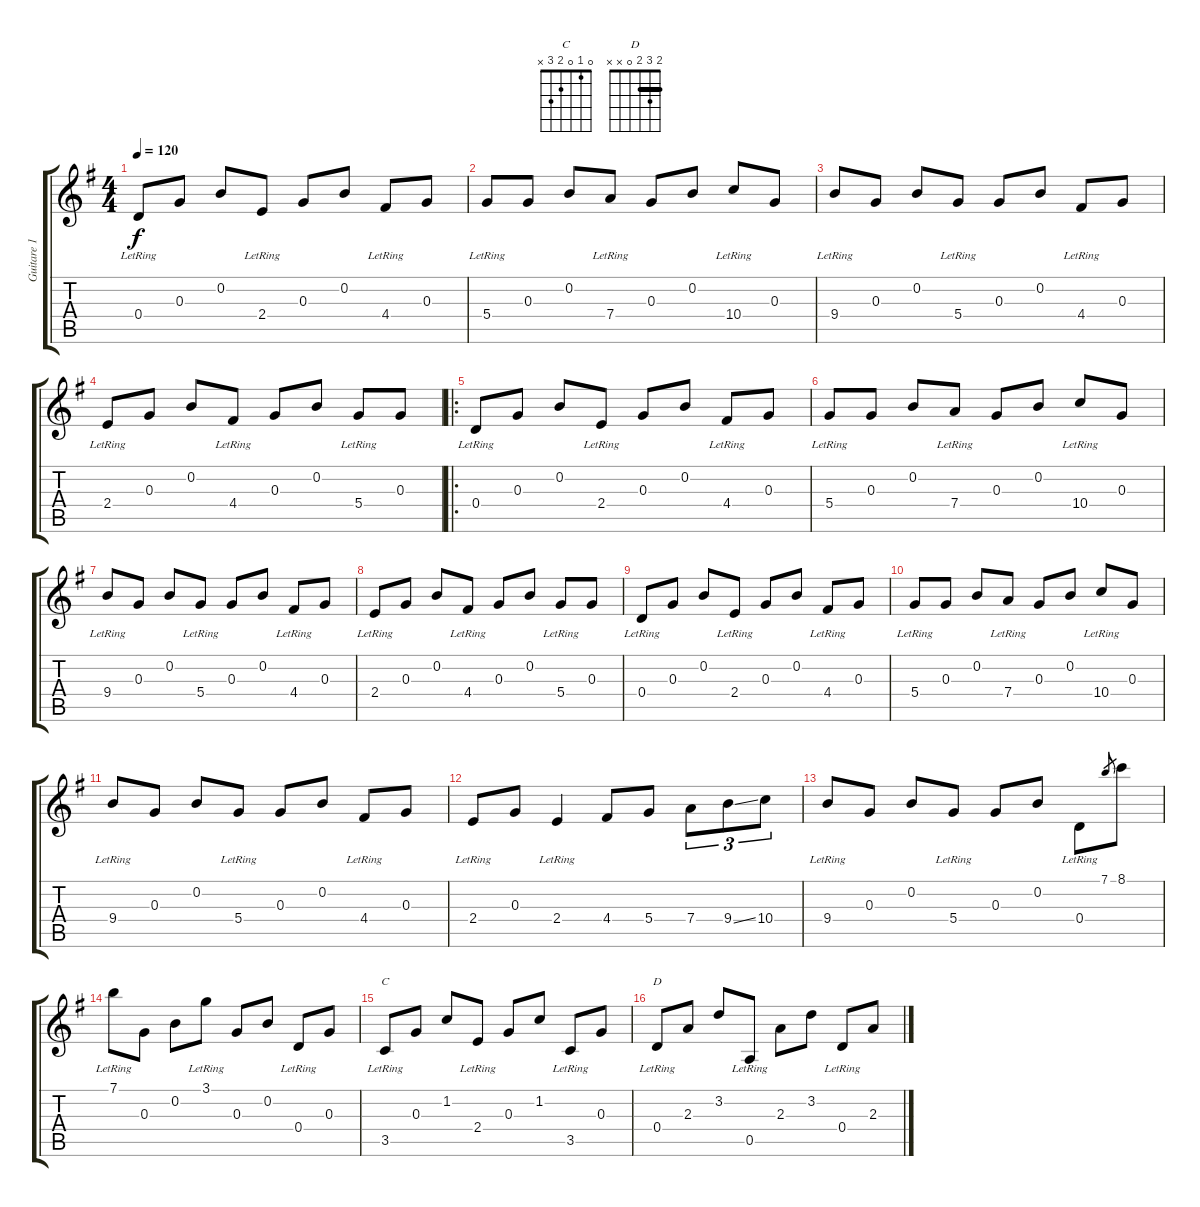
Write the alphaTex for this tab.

\track ("Guitare 1" "Guitare 1") {instrument acousticguitarnylon}
\staff {score tabs}
\tuning (E4 B3 G3 D3 A2 E2) {hide}
\chord ("C" 0 1 0 2 3 x)
\chord ("D" 2 3 2 0 x x) {barre 2}
\ts (4 4)
\tempo 120
\clef g2
\ks g
0.4{lr}.8{dy f instrument acousticguitarnylon} 0.3.8 0.2.8 2.4{lr}.8 0.3.8 0.2.8 4.4{lr}.8 0.3.8 |
5.4{lr}.8 0.3.8 0.2.8 7.4{lr}.8 0.3.8 0.2.8 10.4{lr}.8 0.3.8 |
9.4{lr}.8 0.3.8 0.2.8 5.4{lr}.8 0.3.8 0.2.8 4.4{lr}.8 0.3.8 |
2.4{lr}.8 0.3.8 0.2.8 4.4{lr}.8 0.3.8 0.2.8 5.4{lr}.8 0.3.8 |
\ro
0.4{lr}.8 0.3.8 0.2.8 2.4{lr}.8 0.3.8 0.2.8 4.4{lr}.8 0.3.8 |
5.4{lr}.8 0.3.8 0.2.8 7.4{lr}.8 0.3.8 0.2.8 10.4{lr}.8 0.3.8 |
9.4{lr}.8 0.3.8 0.2.8 5.4{lr}.8 0.3.8 0.2.8 4.4{lr}.8 0.3.8 |
2.4{lr}.8 0.3.8 0.2.8 4.4{lr}.8 0.3.8 0.2.8 5.4{lr}.8 0.3.8 |
0.4{lr}.8 0.3.8 0.2.8 2.4{lr}.8 0.3.8 0.2.8 4.4{lr}.8 0.3.8 |
5.4{lr}.8 0.3.8 0.2.8 7.4{lr}.8 0.3.8 0.2.8 10.4{lr}.8 0.3.8 |
9.4{lr}.8 0.3.8 0.2.8 5.4{lr}.8 0.3.8 0.2.8 4.4{lr}.8 0.3.8 |
2.4{lr}.8 0.3.8 2.4{lr}.4 4.4.8 5.4.8 7.4.8{tu (3 2)} 9.4{ss}.8{tu (3 2)} 10.4.8{tu (3 2)} |
9.4{lr}.8 0.3.8 0.2.8 5.4{lr}.8 0.3.8 0.2.8 0.4{lr}.8 7.1.8{gr} 8.1.8 |
7.1{lr}.8 0.3.8 0.2.8 3.1{lr}.8 0.3.8 0.2.8 0.4{lr}.8 0.3.8 |
3.5{lr}.8{ch "C"} 0.3.8 1.2.8 2.4{lr}.8 0.3.8 1.2.8 3.5{lr}.8 0.3.8 |
0.4{lr}.8{ch "D"} 2.3.8 3.2.8 0.5{lr}.8 2.3.8 3.2.8 0.4{lr}.8 2.3.8
